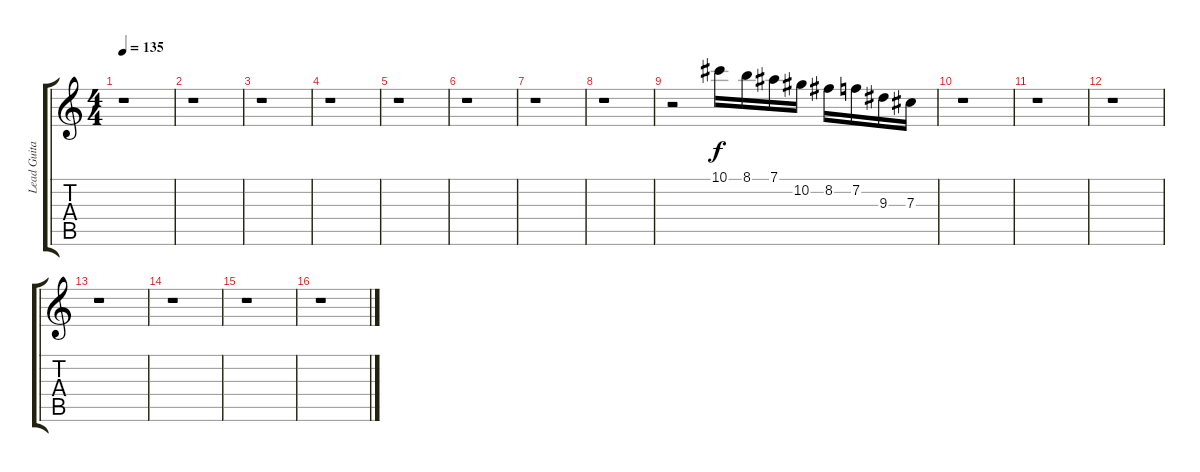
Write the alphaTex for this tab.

\track ("Lead Guitar 1" "Lead Guita") {instrument distortionguitar}
\staff {score tabs}
\tuning (Eb4 Bb3 Gb3 Db3 Ab2 Eb2) {hide}
\ts (4 4)
\tempo 135
\clef g2
\ks c
r.1{dy f} |
r.1 |
r.1 |
r.1 |
r.1 |
r.1 |
r.1 |
r.1 |
r.2 10.1.16 8.1.16 7.1.16 10.2.16 8.2.16 7.2.16 9.3.16 7.3.16 |
r.1 |
r.1 |
r.1 |
r.1 |
r.1 |
r.1 |
r.1
